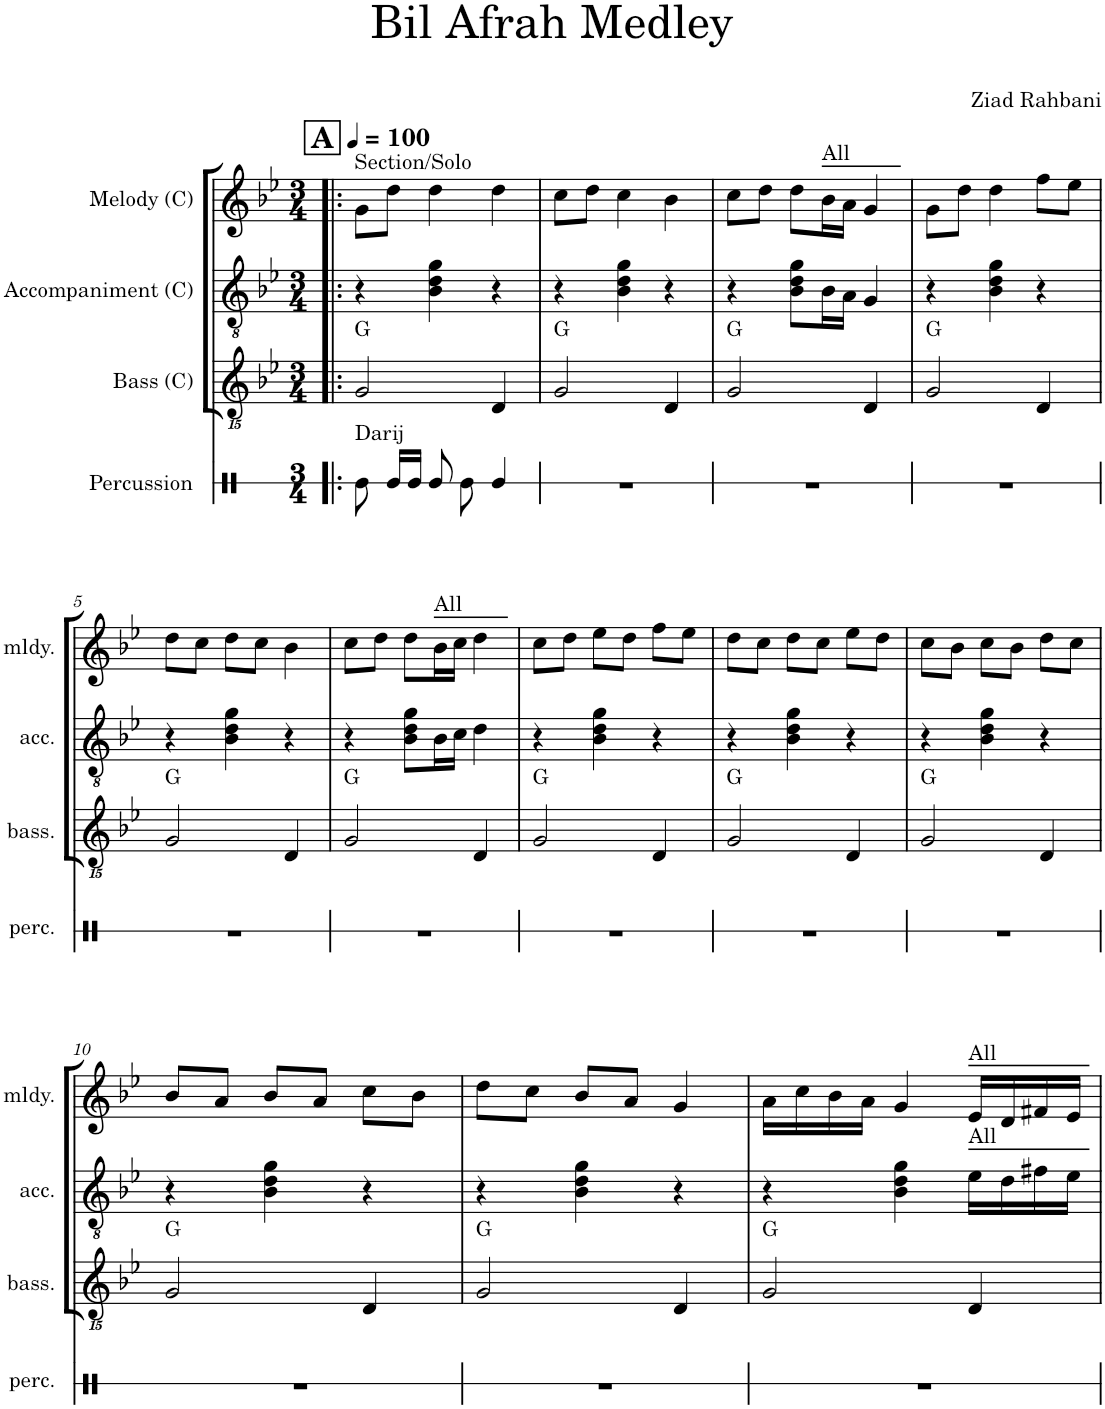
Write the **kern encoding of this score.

**kern	**kern	**harte	**kern	**kern
*part4	*part3	*part3	*part2	*part1
*staff4	*staff3	*	*staff2	*staff1
*I"Percussion	*I"Bass (C)	*	*I"Accompaniment (C)	*I"Melody (C)
*I'perc.	*I'bass.	*	*I'acc.	*I'mldy.
*stria1	*	*	*	*
*clefX	*clefGvv2	*	*clefGv2	*clefG2
*	*	*	*	*Trd1c2
*k[]	*k[b-e-]	*	*k[b-e-]	*k[b-e-]
*M3/4	*M3/4	*	*M3/4	*M3/4
*MM100	*MM100	*	*MM100	*MM100
!!LO:REH:place=s1:a:B:cj:fs=14:t=A
=1!|:	=1!|:	=1!|:	=1!|:	=1!|:
!	!	!	!	!LO:TX:a:t=Section/Solo
!LO:TX:a:t=Darij	!	!	!	!
8Re\	2GG/	G:maj	4r	8g\L
16Re/LL	.	.	.	8dd\J
16Re/JJ	.	.	.	.
8Re/	.	.	4B-\ 4d\ 4g\	4dd\
8Re\	.	.	.	.
4Re/	4DD/	.	4r	4dd\
=2	=2	=2	=2	=2
2.r	2GG/	G:maj	4r	8cc\L
.	.	.	.	8dd\J
.	.	.	4B-\ 4d\ 4g\	4cc\
.	4DD/	.	4r	4b-\
=3	=3	=3	=3	=3
2.r	2GG/	G:maj	4r	8cc\L
.	.	.	.	8dd\J
.	.	.	8B-\ 8d\ 8g\L	8dd\L
!	!	!	!	!LO:TX:a:t=All
.	.	.	16B-\L	16b-\L
.	.	.	16A\JJ	16a\JJ
.	4DD/	.	4G/	4g/
=4	=4	=4	=4	=4
2.r	2GG/	G:maj	4r	8g\L
.	.	.	.	8dd\J
.	.	.	4B-\ 4d\ 4g\	4dd\
.	4DD/	.	4r	8ff\L
.	.	.	.	8ee-\J
!!LO:LB:g=z
=5	=5	=5	=5	=5
2.r	2GG/	G:maj	4r	8dd\L
.	.	.	.	8cc\J
.	.	.	4B-\ 4d\ 4g\	8dd\L
.	.	.	.	8cc\J
.	4DD/	.	4r	4b-\
=6	=6	=6	=6	=6
2.r	2GG/	G:maj	4r	8cc\L
.	.	.	.	8dd\J
.	.	.	8B-\ 8d\ 8g\L	8dd\L
!	!	!	!	!LO:TX:a:t=All
.	.	.	16B-\L	16b-\L
.	.	.	16c\JJ	16cc\JJ
.	4DD/	.	4d\	4dd\
=7	=7	=7	=7	=7
2.r	2GG/	G:maj	4r	8cc\L
.	.	.	.	8dd\J
.	.	.	4B-\ 4d\ 4g\	8ee-\L
.	.	.	.	8dd\J
.	4DD/	.	4r	8ff\L
.	.	.	.	8ee-\J
=8	=8	=8	=8	=8
2.r	2GG/	G:maj	4r	8dd\L
.	.	.	.	8cc\J
.	.	.	4B-\ 4d\ 4g\	8dd\L
.	.	.	.	8cc\J
.	4DD/	.	4r	8ee-\L
.	.	.	.	8dd\J
=9	=9	=9	=9	=9
2.r	2GG/	G:maj	4r	8cc\L
.	.	.	.	8b-\J
.	.	.	4B-\ 4d\ 4g\	8cc\L
.	.	.	.	8b-\J
.	4DD/	.	4r	8dd\L
.	.	.	.	8cc\J
!!LO:LB:g=z
=10	=10	=10	=10	=10
2.r	2GG/	G:maj	4r	8b-/L
.	.	.	.	8a/J
.	.	.	4B-\ 4d\ 4g\	8b-/L
.	.	.	.	8a/J
.	4DD/	.	4r	8cc\L
.	.	.	.	8b-\J
=11	=11	=11	=11	=11
2.r	2GG/	G:maj	4r	8dd\L
.	.	.	.	8cc\J
.	.	.	4B-\ 4d\ 4g\	8b-/L
.	.	.	.	8a/J
.	4DD/	.	4r	4g/
=12	=12	=12	=12	=12
2.r	2GG/	G:maj	4r	16a\LL
.	.	.	.	16cc\
.	.	.	.	16b-\
.	.	.	.	16a\JJ
.	.	.	4B-\ 4d\ 4g\	4g/
!	!	!	!	!LO:TX:a:t=All
!	!	!	!LO:TX:a:t=All	!
.	4DD/	.	16e-\LL	16e-/LL
.	.	.	16d\	16d/
.	.	.	16f#X\	16f#X/
.	.	.	16e-\JJ	16e-/JJ
=	=	=	=	=
*-	*-	*-	*-	*-
